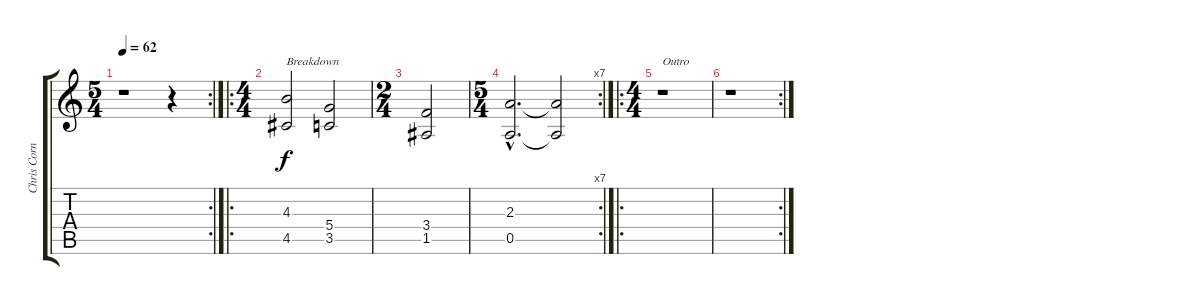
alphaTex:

\track ("Chris Cornell" "Chris Corn") {instrument electricguitarclean}
\staff {score tabs}
\tuning (E4 B3 G3 D3 A2 E2) {hide}
\rc 2
\ts (5 4)
\tempo 62
\clef g2
\ks c
r.1{dy mp} r.4 |
\ro
\ts (4 4)
(4.3 4.5).2{txt "Breakdown" dy f instrument overdrivenguitar} (5.4 3.5).2{instrument overdrivenguitar} |
\ts (2 4)
(3.4 1.5).2{instrument overdrivenguitar} |
\rc 7
\ts (5 4)
(2.3{hac} 0.5{hac}).2{d instrument overdrivenguitar} (2.3{t} 0.5{t}).2 |
\ro
\ts (4 4)
r.1{txt "Outro"} |
\rc 2
r.1
